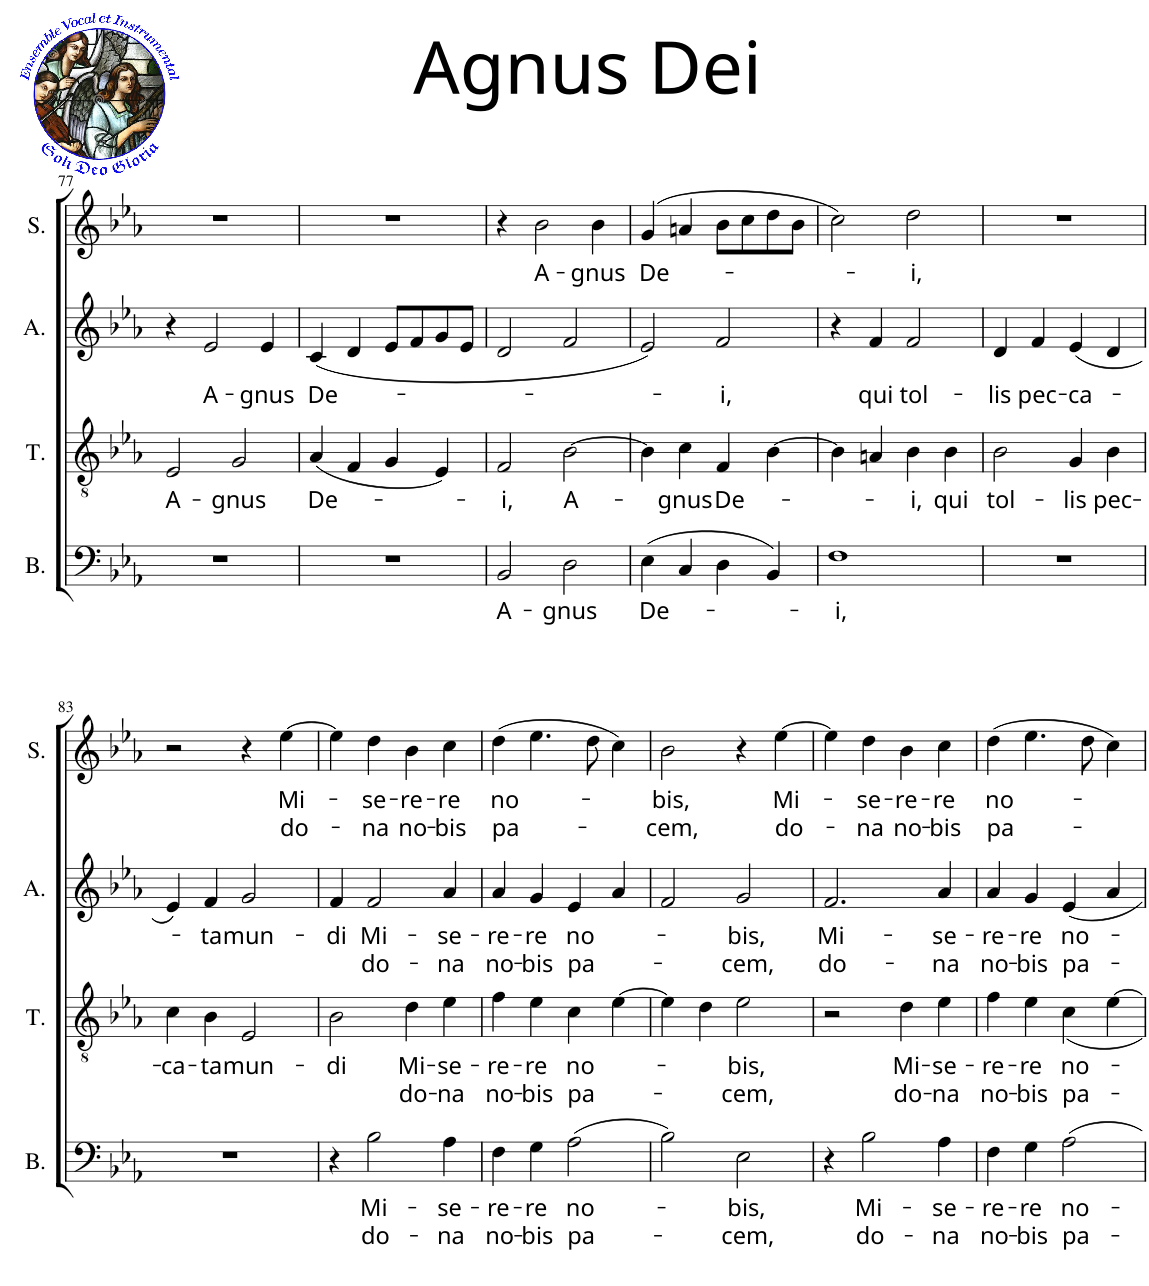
**kern	**text	**text	**text	**kern	**text	**text	**text	**kern	**text	**text	**text	**kern	**text	**text	**text
*part4	*part4	*part4	*part4	*part3	*part3	*part3	*part3	*part2	*part2	*part2	*part2	*part1	*part1	*part1	*part1
*staff4	*staff4	*staff4	*staff4	*staff3	*staff3	*staff3	*staff3	*staff2	*staff2	*staff2	*staff2	*staff1	*staff1	*staff1	*staff1
*I"Bass	*	*	*	*I"Tenor	*	*	*	*I"Alto	*	*	*	*I"Soprano	*	*	*
*I'B.	*	*	*	*I'T.	*	*	*	*I'A.	*	*	*	*I'S.	*	*	*
!!LO:PB:g=z
*clefF4	*	*	*	*clefGv2	*	*	*	*clefG2	*	*	*	*clefG2	*	*	*
*k[b-e-a-]	*	*	*	*k[b-e-a-]	*	*	*	*k[b-e-a-]	*	*	*	*k[b-e-a-]	*	*	*
*M2/2	*	*	*	*M2/2	*	*	*	*M2/2	*	*	*	*M2/2	*	*	*
*met(c|)	*	*	*	*met(c|)	*	*	*	*met(c|)	*	*	*	*met(c|)	*	*	*
=77	=77	=77	=77	=77	=77	=77	=77	=77	=77	=77	=77	=77	=77	=77	=77
!	!	!	!	!	!LO:LY:b	!	!	!	!	!	!	!	!	!	!
1r	.	.	.	2E-/	A-	.	.	4r	.	.	.	1r	.	.	.
!	!	!	!	!	!	!	!	!	!LO:LY:b	!	!	!	!	!	!
.	.	.	.	.	.	.	.	2e-/	A-	.	.	.	.	.	.
!	!	!	!	!	!LO:LY:b	!	!	!	!	!	!	!	!	!	!
.	.	.	.	2G/	-gnus	.	.	.	.	.	.	.	.	.	.
!	!	!	!	!	!	!	!	!	!LO:LY:b	!	!	!	!	!	!
.	.	.	.	.	.	.	.	4e-/	-gnus	.	.	.	.	.	.
=78	=78	=78	=78	=78	=78	=78	=78	=78	=78	=78	=78	=78	=78	=78	=78
!	!	!	!	!	!LO:LY:b	!	!	!	!LO:LY:b	!	!	!	!	!	!
1r	.	.	.	(4A-/	De-	.	.	(4c/	De-	.	.	1r	.	.	.
.	.	.	.	4F/	.	.	.	4d/	.	.	.	.	.	.	.
.	.	.	.	4G/	.	.	.	8e-/L	.	.	.	.	.	.	.
.	.	.	.	.	.	.	.	8f/	.	.	.	.	.	.	.
.	.	.	.	4E-/)	.	.	.	8g/	.	.	.	.	.	.	.
.	.	.	.	.	.	.	.	8e-/J	.	.	.	.	.	.	.
=79	=79	=79	=79	=79	=79	=79	=79	=79	=79	=79	=79	=79	=79	=79	=79
!	!LO:LY:b	!	!	!	!LO:LY:b	!	!	!	!	!	!	!	!	!	!
2BB-/	A-	.	.	2F/	-i,	.	.	2d/	.	.	.	4r	.	.	.
!	!	!	!	!	!	!	!	!	!	!	!	!	!LO:LY:b	!	!
.	.	.	.	.	.	.	.	.	.	.	.	2b-\	A-	.	.
!	!LO:LY:b	!	!	!	!LO:LY:b	!	!	!	!	!	!	!	!	!	!
2D\	-gnus	.	.	[2B-\	A-	.	.	2f/	.	.	.	.	.	.	.
!	!	!	!	!	!	!	!	!	!	!	!	!	!LO:LY:b	!	!
.	.	.	.	.	.	.	.	.	.	.	.	4b-\	-gnus	.	.
=80	=80	=80	=80	=80	=80	=80	=80	=80	=80	=80	=80	=80	=80	=80	=80
!	!LO:LY:b	!	!	!	!	!	!	!	!	!	!	!	!LO:LY:b	!	!
(4E-\	De-	.	.	4B-\]	.	.	.	2e-/)	.	.	.	(4g/	De-	.	.
!	!	!	!	!	!LO:LY:b	!	!	!	!	!	!	!	!	!	!
4C/	.	.	.	4c\	-gnus	.	.	.	.	.	.	4an/	.	.	.
!	!	!	!	!	!LO:LY:b	!	!	!	!LO:LY:b	!	!	!	!	!	!
4D\	.	.	.	4F/	De-	.	.	2f/	-i,	.	.	8b-\L	.	.	.
.	.	.	.	.	.	.	.	.	.	.	.	8cc\	.	.	.
4BB-/)	.	.	.	[4B-\	.	.	.	.	.	.	.	8dd\	.	.	.
.	.	.	.	.	.	.	.	.	.	.	.	8b-\J	.	.	.
=81	=81	=81	=81	=81	=81	=81	=81	=81	=81	=81	=81	=81	=81	=81	=81
!	!LO:LY:b	!	!	!	!	!	!	!	!	!	!	!	!	!	!
1F	-i,	.	.	4B-\]	.	.	.	4r	.	.	.	2cc\)	.	.	.
!	!	!	!	!	!	!	!	!	!LO:LY:b	!	!	!	!	!	!
.	.	.	.	4An/	.	.	.	4f/	qui	.	.	.	.	.	.
!	!	!	!	!	!LO:LY:b	!	!	!	!LO:LY:b	!	!	!	!LO:LY:b	!	!
.	.	.	.	4B-\	-i,	.	.	2f/	tol-	.	.	2dd\	-i,	.	.
!	!	!	!	!	!LO:LY:b	!	!	!	!	!	!	!	!	!	!
.	.	.	.	4B-\	qui	.	.	.	.	.	.	.	.	.	.
=82	=82	=82	=82	=82	=82	=82	=82	=82	=82	=82	=82	=82	=82	=82	=82
!	!	!	!	!	!LO:LY:b	!	!	!	!LO:LY:b	!	!	!	!	!	!
1r	.	.	.	2B-\	tol-	.	.	4d/	-lis	.	.	1r	.	.	.
!	!	!	!	!	!	!	!	!	!LO:LY:b	!	!	!	!	!	!
.	.	.	.	.	.	.	.	4f/	pec-	.	.	.	.	.	.
!	!	!	!	!	!LO:LY:b	!	!	!	!LO:LY:b	!	!	!	!	!	!
.	.	.	.	4G/	-lis	.	.	(4e-/	-ca-	.	.	.	.	.	.
!	!	!	!	!	!LO:LY:b	!	!	!	!	!	!	!	!	!	!
.	.	.	.	4B-\	pec-	.	.	4d/	.	.	.	.	.	.	.
!!LO:LB:g=z
=83	=83	=83	=83	=83	=83	=83	=83	=83	=83	=83	=83	=83	=83	=83	=83
!	!	!	!	!	!LO:LY:b	!	!	!	!	!	!	!	!	!	!
1r	.	.	.	4c\	-ca-	.	.	4e-/)	.	.	.	2r	.	.	.
!	!	!	!	!	!LO:LY:b	!	!	!	!LO:LY:b	!	!	!	!	!	!
.	.	.	.	4B-\	-ta	.	.	4f/	-ta	.	.	.	.	.	.
!	!	!	!	!	!LO:LY:b	!	!	!	!LO:LY:b	!	!	!	!	!	!
.	.	.	.	2E-/	mun-	.	.	2g/	mun-	.	.	4r	.	.	.
!	!	!	!	!	!	!	!	!	!	!	!	!	!LO:LY:b	!	!LO:LY:b
.	.	.	.	.	.	.	.	.	.	.	.	[4ee-\	Mi-	.	do-
=84	=84	=84	=84	=84	=84	=84	=84	=84	=84	=84	=84	=84	=84	=84	=84
!	!	!	!	!	!LO:LY:b	!	!	!	!LO:LY:b	!	!	!	!	!	!
4r	.	.	.	2B-\	-di	.	.	4f/	-di	.	.	4ee-\]	.	.	.
!	!LO:LY:b	!	!LO:LY:b	!	!	!	!	!	!LO:LY:b	!	!LO:LY:b	!	!LO:LY:b	!	!LO:LY:b
2B-\	Mi-	.	do-	.	.	.	.	2f/	Mi-	.	do-	4dd\	-se-	.	-na
!	!	!	!	!	!LO:LY:b	!	!LO:LY:b	!	!	!	!	!	!LO:LY:b	!	!LO:LY:b
.	.	.	.	4d\	Mi-	.	do-	.	.	.	.	4b-\	-re-	.	no-
!	!LO:LY:b	!	!LO:LY:b	!	!LO:LY:b	!	!LO:LY:b	!	!LO:LY:b	!	!LO:LY:b	!	!LO:LY:b	!	!LO:LY:b
4A-\	-se-	.	-na	4e-\	-se-	.	-na	4a-/	-se-	.	-na	4cc\	-re	.	-bis
=85	=85	=85	=85	=85	=85	=85	=85	=85	=85	=85	=85	=85	=85	=85	=85
!	!LO:LY:b	!	!LO:LY:b	!	!LO:LY:b	!	!LO:LY:b	!	!LO:LY:b	!	!LO:LY:b	!	!LO:LY:b	!	!LO:LY:b
4F\	-re-	.	no-	4f\	-re-	.	no-	4a-/	-re-	.	no-	(4dd\	no-	.	pa-
!	!LO:LY:b	!	!LO:LY:b	!	!LO:LY:b	!	!LO:LY:b	!	!LO:LY:b	!	!LO:LY:b	!	!	!	!
4G\	-re	.	-bis	4e-\	-re	.	-bis	4g/	-re	.	-bis	4.ee-\	.	.	.
!	!LO:LY:b	!	!LO:LY:b	!	!LO:LY:b	!	!LO:LY:b	!	!LO:LY:b	!	!LO:LY:b	!	!	!	!
(2A-\	no-	.	pa-	4c\	no-	.	pa-	4e-/	no-	.	pa-	.	.	.	.
.	.	.	.	.	.	.	.	.	.	.	.	8dd\	.	.	.
.	.	.	.	[4e-\	.	.	.	4a-/	.	.	.	4cc\)	.	.	.
=86	=86	=86	=86	=86	=86	=86	=86	=86	=86	=86	=86	=86	=86	=86	=86
!	!	!	!	!	!	!	!	!	!	!	!	!	!LO:LY:b	!	!LO:LY:b
2B-\)	.	.	.	4e-\]	.	.	.	2f/	.	.	.	2b-\	-bis,	.	-cem,
.	.	.	.	4d\	.	.	.	.	.	.	.	.	.	.	.
!	!LO:LY:b	!	!LO:LY:b	!	!LO:LY:b	!	!LO:LY:b	!	!LO:LY:b	!	!LO:LY:b	!	!	!	!
2E-\	-bis,	.	-cem,	2e-\	-bis,	.	-cem,	2g/	-bis,	.	-cem,	4r	.	.	.
!	!	!	!	!	!	!	!	!	!	!	!	!	!LO:LY:b	!	!LO:LY:b
.	.	.	.	.	.	.	.	.	.	.	.	[4ee-\	Mi-	.	do-
=87	=87	=87	=87	=87	=87	=87	=87	=87	=87	=87	=87	=87	=87	=87	=87
!	!	!	!	!	!	!	!	!	!LO:LY:b	!	!LO:LY:b	!	!	!	!
4r	.	.	.	2r	.	.	.	2.f/	Mi-	.	do-	4ee-\]	.	.	.
!	!LO:LY:b	!	!LO:LY:b	!	!	!	!	!	!	!	!	!	!LO:LY:b	!	!LO:LY:b
2B-\	Mi-	.	do-	.	.	.	.	.	.	.	.	4dd\	-se-	.	-na
!	!	!	!	!	!LO:LY:b	!	!LO:LY:b	!	!	!	!	!	!LO:LY:b	!	!LO:LY:b
.	.	.	.	4d\	Mi-	.	do-	.	.	.	.	4b-\	-re-	.	no-
!	!LO:LY:b	!	!LO:LY:b	!	!LO:LY:b	!	!LO:LY:b	!	!LO:LY:b	!	!LO:LY:b	!	!LO:LY:b	!	!LO:LY:b
4A-\	-se-	.	-na	4e-\	-se-	.	-na	4a-/	-se-	.	-na	4cc\	-re	.	-bis
=88	=88	=88	=88	=88	=88	=88	=88	=88	=88	=88	=88	=88	=88	=88	=88
!	!LO:LY:b	!	!LO:LY:b	!	!LO:LY:b	!	!LO:LY:b	!	!LO:LY:b	!	!LO:LY:b	!	!LO:LY:b	!	!LO:LY:b
4F\	-re-	.	no-	4f\	-re-	.	no-	4a-/	-re-	.	no-	(4dd\	no-	.	pa-
!	!LO:LY:b	!	!LO:LY:b	!	!LO:LY:b	!	!LO:LY:b	!	!LO:LY:b	!	!LO:LY:b	!	!	!	!
4G\	-re	.	-bis	4e-\	-re	.	-bis	4g/	-re	.	-bis	4.ee-\	.	.	.
!	!LO:LY:b	!	!LO:LY:b	!	!LO:LY:b	!	!LO:LY:b	!	!LO:LY:b	!	!LO:LY:b	!	!	!	!
2A-\	no-	.	pa-	4c\	no-	.	pa-	4e-/	no-	.	pa-	.	.	.	.
.	.	.	.	.	.	.	.	.	.	.	.	8dd\	.	.	.
.	.	.	.	[4e-\	.	.	.	4a-/	.	.	.	4cc\)	.	.	.
=	=	=	=	=	=	=	=	=	=	=	=	=	=	=	=
*-	*-	*-	*-	*-	*-	*-	*-	*-	*-	*-	*-	*-	*-	*-	*-
